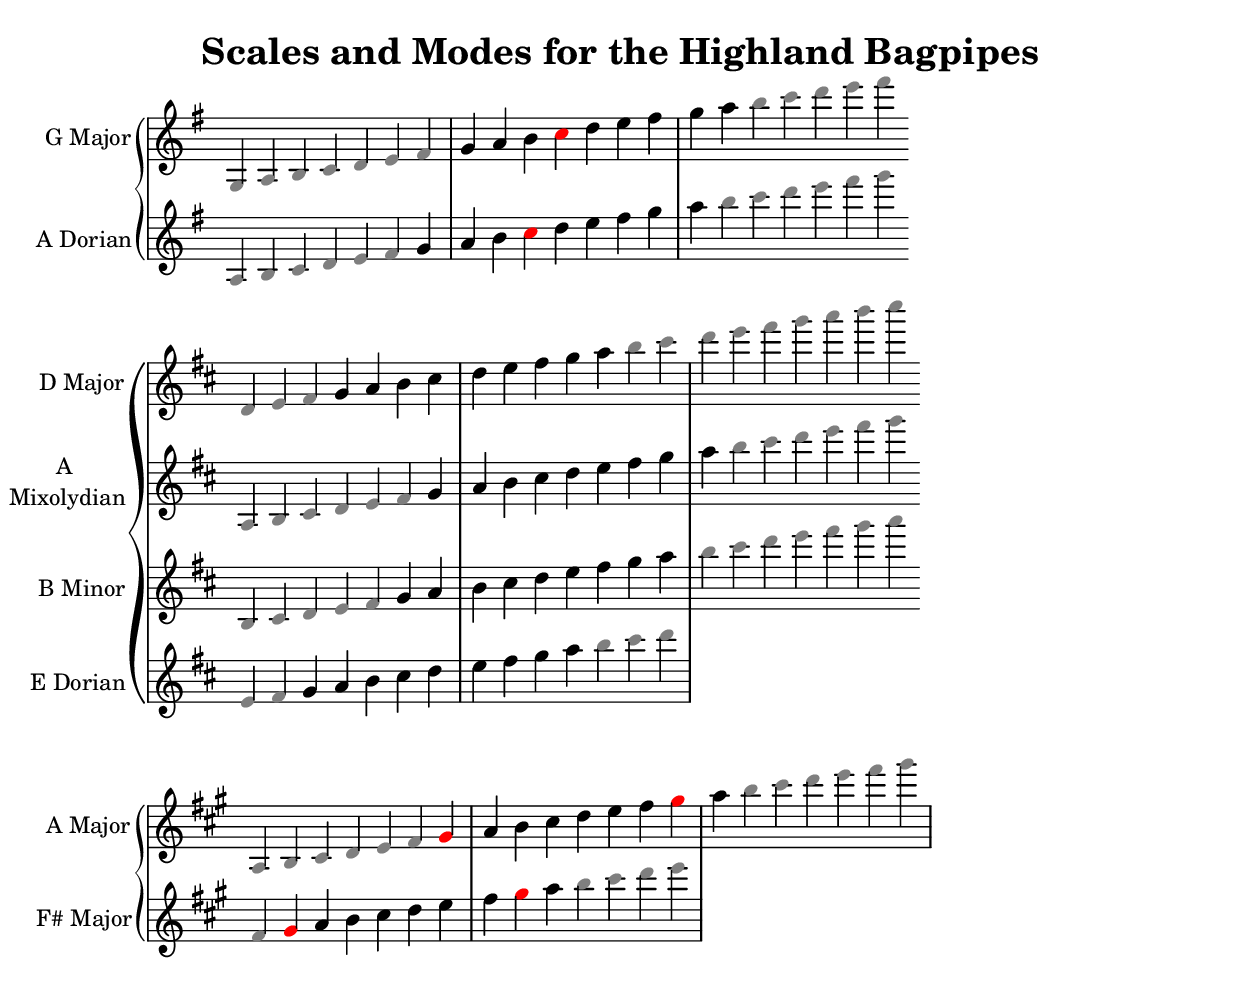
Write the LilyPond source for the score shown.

%{
  Possible Scales for the Highland Bagpipe
%}
\version "2.18.0"

\header {
	title = "Scales and Modes for the Highland Bagpipes"
}

#(define (colour-out-of-range-bagpipe grob)
	(let*	((pch (ly:event-property (event-cause grob) 'pitch))
			 (nnm (ly:pitch-notename pch))
			 (alt (ly:pitch-alteration pch))
			 (semitones (ly:pitch-semitones pch))
			)
			(cond ((< semitones 7) grey);; too low
				((> semitones 21) grey);; too high
				(else
					(case alt
					 ((0) (case nnm
							((0) red) ;; C
							((3) red) ;; F
							(else black))) ;; ABDEG
					 ((1/2) (case nnm
							((0) black) ;; C#
							((3) black) ;; F#
							(else red)))
					 (else red))
					;;(case nnm
                	;; ((0) (case alt
                	;;        ((-1) red) ;; Cbb
                	;;        ((-1/2) red) ;; Cb
                	;;        ((0) red) ;; C
                	;;        ;;((1/2) red) ;; C#
                	;;        ((1) red) ;; C##
                	;;        (else black)))
                	;; ((1) (case alt
                	;;        ((-1) (x11-color 'orange)) ;; Dbb
                	;;        ((-1/2) (x11-color 'orange)) ;; Db
                	;;        ;;((0) (x11-color 'orange)) ;; D
                	;;        ((1/2) (x11-color 'orange)) ;; D#
                	;;        ((1) (x11-color 'orange)) ;; D##
                	;;        (else black)))
                	;; ((2) (case alt
                	;;        ((-1) yellow) ;; Ebb
                	;;        ((-1/2) yellow) ;; Eb
                	;;        ;;((0) yellow) ;; E
                	;;        ((1/2) yellow) ;; E#
                	;;        ((1) yellow) ;; E##
                	;;        (else black)))
                	;; ((3) (case alt
                	;;        ((-1) green) ;; Fbb
                	;;        ((-1/2) green) ;; Fb
                	;;        ((0) green) ;; F
                	;;        ;;((1/2) green) ;; F#
                	;;        ((1) green) ;; F##
                	;;        (else black)))
                	;; ((4) (case alt
                	;;        ((-1) blue) ;; Gbb
                	;;        ((-1/2) blue) ;; Gb
                	;;        ;;((0) blue) ;; G
                	;;        ((1/2) blue) ;; G#
                	;;        ((1) blue) ;; G##
                	;;        (else black)))
                	;; ((5) (case alt
                	;;        ((-1) (x11-color 'purple)) ;; Abb
                	;;        ((-1/2) (x11-color 'purple)) ;; Ab
                	;;        ;;((0) (x11-color 'purple)) ;; A
                	;;        ((1/2) (x11-color 'purple)) ;; A#
                	;;        ((1) (x11-color 'purple)) ;; A##
                	;;        (else black)))
                	;; ((6) (case alt
                	;;        ((-1) (x11-color 'brown)) ;; Bbb
                	;;        ((-1/2) (x11-color 'brown)) ;; Bb
                	;;        ;;((0) (x11-color 'brown)) ;; B
                	;;        ((1/2) (x11-color 'brown)) ;; B#
                	;;        ((1) (x11-color 'brown)) ;; B##
                	;;        (else black)))
                	;; (else black)
				)
			)
	)
)

\layout {
	\context {
		\Staff

		\omit TimeSignature

		\override NoteHead.color = #colour-out-of-range-bagpipe
	}
}


%%%%%%%%%%%%%%%%%%%%%%%%%%%%%%%%%%%%%%%%%%%%%%%%%%%%%%%%%%%%%%%

% G Major
\score {
		\new GrandStaff <<
	\new Staff \with {
			instrumentName = \markup { "G Major" }
		}
		\relative c' {
			\cadenzaOn
			\key g \major
				\bar "|"
			g a b c d e fis
				\bar "|"
			g a b c d e fis
			\bar "|"
			g a b c d e fis
	}
	\new Staff \with {
			instrumentName = \markup { "A Dorian" }
		}
		\relative c' {
			\cadenzaOn
			\key a \dorian
				\bar "|"
			a b c d e fis g 
				\bar "|"
			a b c d e fis g 
				\bar "|"
			a b c d e fis g 
	}
		>>
}


% D Major
\score {
	\new GrandStaff <<
  \new Staff \with {
	  instrumentName = \markup { "D Major"}
	}
	\relative c' {
		\cadenzaOn
		\key d \major
		d e fis g a b cis
			\bar "|"
		d e fis g a b cis
			\bar "|"
		d e fis g a b cis
	}
%}
%\score {
  \new Staff \with {
	  instrumentName = \markup \center-column { "A " "Mixolydian"}
	}
	\relative c' {
		\cadenzaOn
		\key a \mixolydian
		a b cis d e fis g
			\bar "|"
		a b cis d e fis g
			\bar "|"
		a b cis d e fis g
	}
%}

% B Minor
%\score {
  \new Staff \with {
	  instrumentName = \markup { "B Minor"}
	}
	\relative c' {
		\cadenzaOn
		\key b \minor

		b cis d e fis
			g a
			\bar "|"
		b cis d e fis g a
			\bar "|"
		b cis d e fis g a
	}
%}

% E Dorian
%\score {
  \new Staff \with {
	  \override Voice.TextScript.padding = #2
	  instrumentName = \markup { "E Dorian"}
	}
	\relative c' {
		\cadenzaOn
		\key e \dorian

		e fis
			g a b cis d
			\bar "|"
		e fis g a
			b cis d
			\bar "|"
	}
  >>
}

% A Major
\score {
	\new GrandStaff <<
		\new Staff \with {
				\override Voice.TextScript.padding = #2
				instrumentName = \markup { "A Major" }
			}
			\relative c' {
				\cadenzaOn
				\key a \major
				a b cis d e fis	gis
				\bar "|"
				a b cis d e fis gis
				\bar "|"
				a b cis d e fis gis
				\bar "|"
			}
			\new Staff \with {
				\override Voice.TextScript.padding = #2
				instrumentName = \markup { "F# Major" }
			}
			\relative c' {
				\cadenzaOn
				\key fis \minor
				fis	gis a b cis d e
				\bar "|"
				fis	gis a b cis d e
			}
	>>
}

%% F Phrygian
%\score {
%  \new Staff
%	\with {
%	  \omit Staff.TimeSignature
%	  \override Voice.TextScript.padding = #2
%	  instrumentName = \markup { "F Phrygian"}
%	}
%	\relative c' {
%	  \cadenzaOn
%		\key fis \phrygian
%
%		fis \bar "|" g a b cis d e
%		fis g a b \bar "|" cis d e
%	}
%}
%% G Lydian
%\score {
%  \new Staff
%	\with {
%	  \omit Staff.TimeSignature
%	  \override Voice.TextScript.padding = #2
%	  instrumentName = \markup { "G Lydian"}
%	}
%	\relative c' {
%	  \cadenzaOn
%		\key g \lydian
%
%		\bar "|" g a b cis d e fis
%		g a \bar "|" b cis d e fis
%	}
%}
%% A Mixolydian
%\score {
%  \new Staff
%	\with {
%	  \omit Staff.TimeSignature
%	  \override Voice.TextScript.padding = #2
%	  instrumentName = \markup { "A Mixolydian"}
%	}
%	\relative c' {
%	  \cadenzaOn
%		\key a \mixolydian
%
%		a b cis d e fis \bar "|" g
%		a b cis d e fis g
%		a \bar "|" cis d e fis g
%	}
%}
%% B Aeolian
%\score {
%  \new Staff
%	\with {
%	  \omit Staff.TimeSignature
%	  \override Voice.TextScript.padding = #2
%	  instrumentName = \markup { "B Aeolian"}
%	}
%	\relative c' {
%	  \cadenzaOn
%		\key b \aeolian
%
%		b cis d e fis \bar "|" g a
%		b cis d e fis g a
%		\bar "|"
%		b cis d e fis g a
%	}
%}
%% C Locrian
%\score {
%  \new Staff
%	\with {
%	  \omit Staff.TimeSignature
%	  \override Voice.TextScript.padding = #2
%	  instrumentName = \markup { "C Locrian"}
%	}
%	\relative c' {
%	  \cadenzaOn
%		\key cis \locrian
%
%		cis d e fis \bar "|" g a b
%		cis d e fis g a \bar "|" b
%	}
%}
